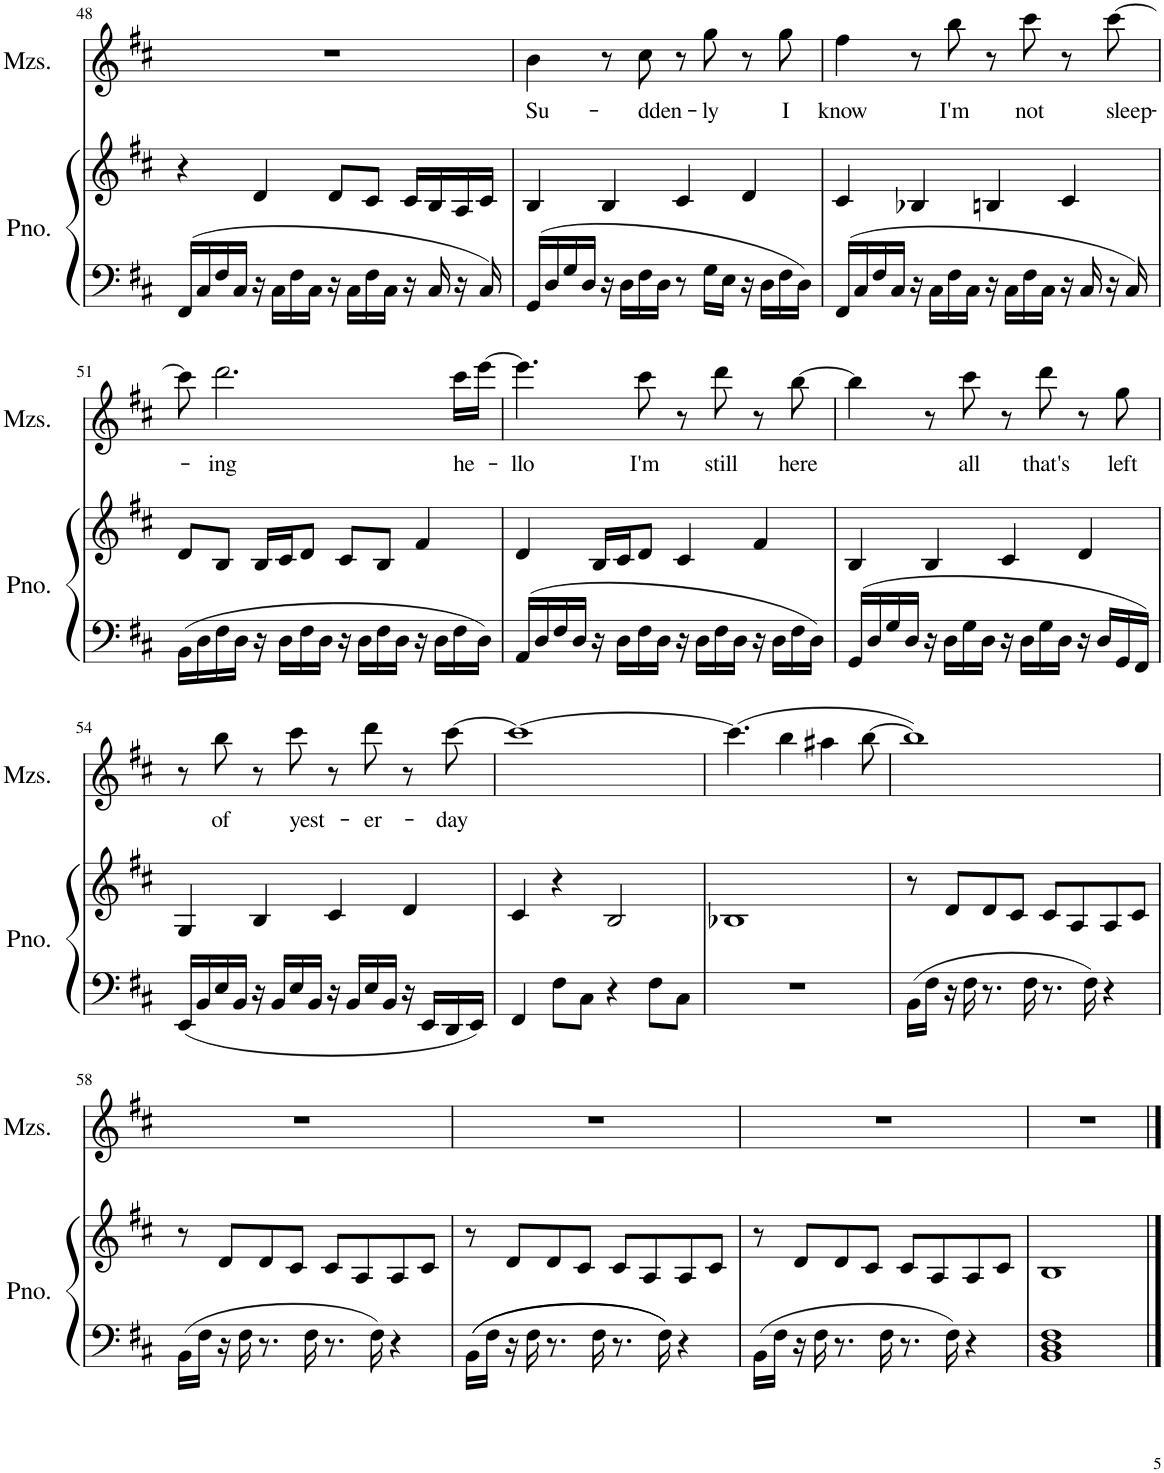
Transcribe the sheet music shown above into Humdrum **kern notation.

**kern	**kern	**kern	**text
*part2	*part2	*part1	*part1
*staff3	*staff2	*staff1	*staff1
*I"Piano	*	*I"Mezzo-soprano	*
*I'Pno.	*	*I'Mzs.	*
!!LO:PB:g=z
*clefF4	*clefG2	*clefG2	*
*k[f#c#]	*k[f#c#]	*k[f#c#]	*
*M4/4	*M4/4	*M4/4	*
=48	=48	=48	=48
16FF#/LL	4r	1r	.
16C#/	.	.	.
16F#/	.	.	.
16C#/JJ	.	.	.
16r	4d/	.	.
16C#\LL	.	.	.
16F#\	.	.	.
16C#\JJ	.	.	.
16r	8d/L	.	.
16C#\LL	.	.	.
16F#\	8c#/J	.	.
16C#\JJ	.	.	.
16r	16c#/LL	.	.
16C#/	16B/	.	.
16r	16A/	.	.
16C#/	16c#/JJ	.	.
=49	=49	=49	=49
!	!	!	!LO:LY:b
16GG/LL	4B/	4b\	Su-
16D/	.	.	.
16G/	.	.	.
16D/JJ	.	.	.
16r	4B/	8r	.
16D\LL	.	.	.
!	!	!	!LO:LY:b
16F#\	.	8cc#\	-dden-
16D\JJ	.	.	.
8r	4c#/	8r	.
!	!	!	!LO:LY:b
16G\LL	.	8gg\	-ly
16E\JJ	.	.	.
16r	4d/	8r	.
16D\LL	.	.	.
!	!	!	!LO:LY:b
16F#\	.	8gg\	I
16D\JJ	.	.	.
=50	=50	=50	=50
!	!	!	!LO:LY:b
16FF#/LL	4c#/	4ff#\	know
16C#/	.	.	.
16F#/	.	.	.
16C#/JJ	.	.	.
16r	4B-X/	8r	.
16C#\LL	.	.	.
!	!	!	!LO:LY:b
16F#\	.	8bb\	I'm
16C#\JJ	.	.	.
16r	4Bn/	8r	.
16C#\LL	.	.	.
!	!	!	!LO:LY:b
16F#\	.	8ccc#\	not
16C#\JJ	.	.	.
16r	4c#/	8r	.
16C#/	.	.	.
!	!	!	!LO:LY:b
16r	.	[8ccc#\	sleep-
16C#/	.	.	.
!!LO:LB:g=z
=51	=51	=51	=51
16BB\LL	8d/L	8ccc#\]	.
16D\	.	.	.
!	!	!	!LO:LY:b
16F#\	8B/J	2.ddd\	-ing
16D\JJ	.	.	.
16r	16B/LL	.	.
16D\LL	16c#/J	.	.
16F#\	8d/J	.	.
16D\JJ	.	.	.
16r	8c#/L	.	.
16D\LL	.	.	.
16F#\	8B/J	.	.
16D\JJ	.	.	.
16r	4f#/	.	.
16D\LL	.	.	.
!	!	!	!LO:LY:b
16F#\	.	16ccc#\LL	he-
16D\JJ	.	[16eee\JJ	.
=52	=52	=52	=52
!	!	!	!LO:LY:b
16AA/LL	4d/	4.eee\]	-llo
16D/	.	.	.
16F#/	.	.	.
16D/JJ	.	.	.
16r	16B/LL	.	.
16D\LL	16c#/J	.	.
!	!	!	!LO:LY:b
16F#\	8d/J	8ccc#\	I'm
16D\JJ	.	.	.
16r	4c#/	8r	.
16D\LL	.	.	.
!	!	!	!LO:LY:b
16F#\	.	8ddd\	still
16D\JJ	.	.	.
16r	4f#/	8r	.
16D\LL	.	.	.
!	!	!	!LO:LY:b
16F#\	.	[8bb\	here
16D\JJ	.	.	.
=53	=53	=53	=53
16GG/LL	4B/	4bb\]	.
16D/	.	.	.
16G/	.	.	.
16D/JJ	.	.	.
16r	4B/	8r	.
16D\LL	.	.	.
!	!	!	!LO:LY:b
16G\	.	8ccc#\	all
16D\JJ	.	.	.
16r	4c#/	8r	.
16D\LL	.	.	.
!	!	!	!LO:LY:b
16G\	.	8ddd\	that's
16D\JJ	.	.	.
16r	4d/	8r	.
16D/LL	.	.	.
!	!	!	!LO:LY:b
16GG/	.	8gg\	left
16FF#/JJ	.	.	.
!!LO:LB:g=z
=54	=54	=54	=54
16EE/LL	4G/	8r	.
16BB/	.	.	.
!	!	!	!LO:LY:b
16E/	.	8bb\	of
16BB/JJ	.	.	.
16r	4B/	8r	.
16BB/LL	.	.	.
!	!	!	!LO:LY:b
16E/	.	8ccc#\	yest-
16BB/JJ	.	.	.
16r	4c#/	8r	.
16BB/LL	.	.	.
!	!	!	!LO:LY:b
16E/	.	8ddd\	-er-
16BB/JJ	.	.	.
16r	4d/	8r	.
16EE/LL	.	.	.
!	!	!	!LO:LY:b
16DD/	.	[8ccc#\	-day
16EE/JJ	.	.	.
=55	=55	=55	=55
4FF#/	4c#/	1ccc#_	.
8F#\L	4r	.	.
8C#\J	.	.	.
4r	2B/	.	.
8F#\L	.	.	.
8C#\J	.	.	.
=56	=56	=56	=56
1r	1B-X	(4.ccc#\]	.
.	.	4bb\	.
.	.	4aa#X\	.
.	.	[8bb\	.
=57	=57	=57	=57
16BB\LL	8r	1bb])	.
16F#\JJ	.	.	.
16r	8d/L	.	.
16F#\	.	.	.
8.r	8d/	.	.
.	8c#/J	.	.
16F#\	.	.	.
8.r	8c#/L	.	.
.	8A/	.	.
16F#\	.	.	.
4r	8A/	.	.
.	8c#/J	.	.
!!LO:LB:g=z
=58	=58	=58	=58
16BB\LL	8r	1r	.
16F#\JJ	.	.	.
16r	8d/L	.	.
16F#\	.	.	.
8.r	8d/	.	.
.	8c#/J	.	.
16F#\	.	.	.
8.r	8c#/L	.	.
.	8A/	.	.
16F#\	.	.	.
4r	8A/	.	.
.	8c#/J	.	.
=59	=59	=59	=59
16BB\LL	8r	1r	.
16F#\JJ	.	.	.
16r	8d/L	.	.
16F#\	.	.	.
8.r	8d/	.	.
.	8c#/J	.	.
16F#\	.	.	.
8.r	8c#/L	.	.
.	8A/	.	.
16F#\	.	.	.
4r	8A/	.	.
.	8c#/J	.	.
=60	=60	=60	=60
16BB\LL	8r	1r	.
16F#\JJ	.	.	.
16r	8d/L	.	.
16F#\	.	.	.
8.r	8d/	.	.
.	8c#/J	.	.
16F#\	.	.	.
8.r	8c#/L	.	.
.	8A/	.	.
16F#\	.	.	.
4r	8A/	.	.
.	8c#/J	.	.
=61	=61	=61	=61
1BB 1D 1F#	1B	1r	.
==	==	==	==
*-	*-	*-	*-
